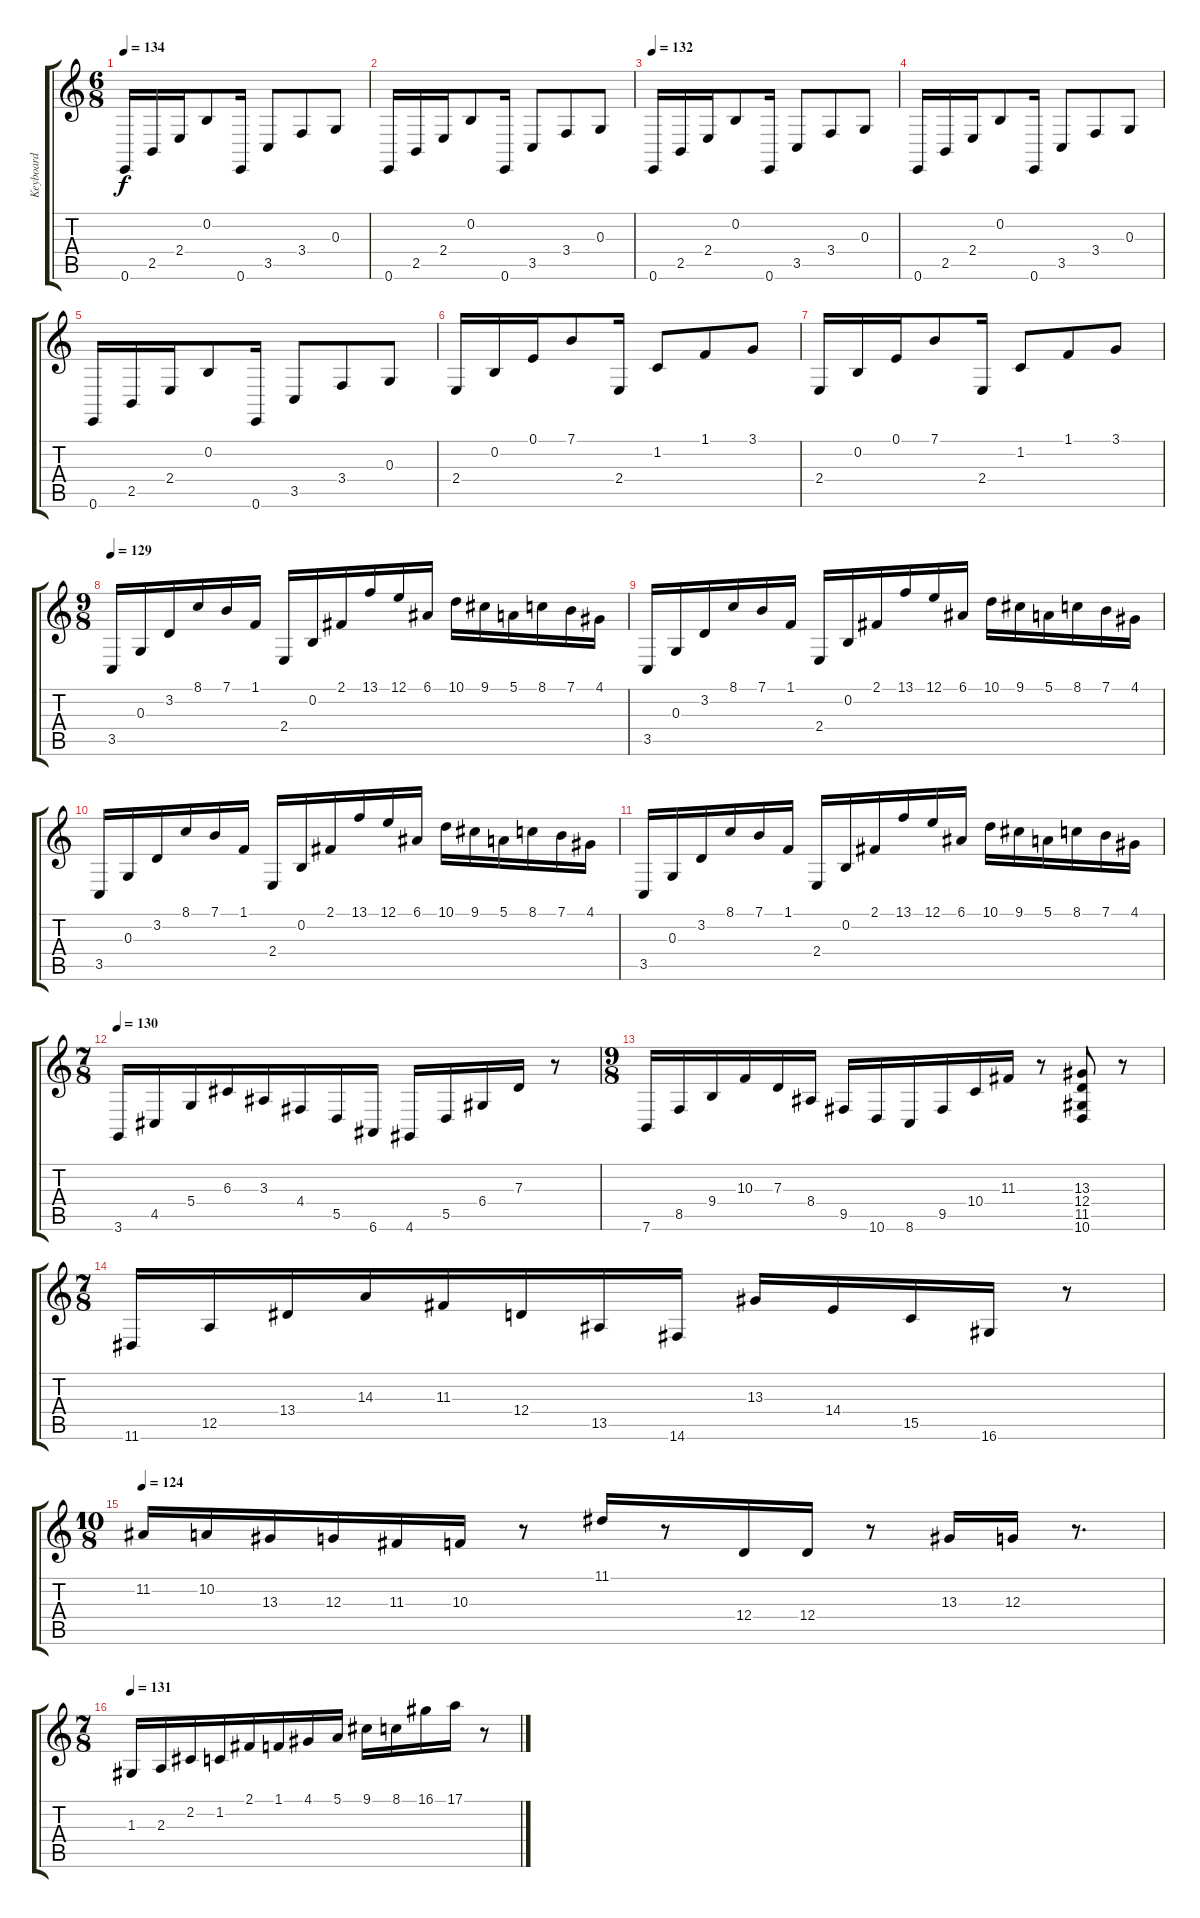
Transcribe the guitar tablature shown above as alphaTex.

\track ("Keyboard" "Keyboard") {instrument stringensemble1}
\staff {score tabs}
\tuning (E4 B3 G3 D3 A2 E2) {hide}
\ts (6 8)
\tempo 134
\clef g2
\ks aminor
0.6.16{dy f} 2.5.16 2.4.16 0.2.8 0.6.16 3.5.8 3.4.8 0.3.8 |
0.6.16 2.5.16 2.4.16 0.2.8 0.6.16 3.5.8 3.4.8 0.3.8 |
\tempo 132
0.6.16 2.5.16 2.4.16 0.2.8 0.6.16 3.5.8 3.4.8 0.3.8 |
0.6.16 2.5.16 2.4.16 0.2.8 0.6.16 3.5.8 3.4.8 0.3.8 |
0.6.16 2.5.16 2.4.16 0.2.8 0.6.16 3.5.8 3.4.8 0.3.8 |
2.4.16{volume 14 instrument lead2sawtooth} 0.2.16 0.1.16 7.1.8 2.4.16 1.2.8 1.1.8 3.1.8 |
2.4.16 0.2.16 0.1.16 7.1.8 2.4.16 1.2.8 1.1.8 3.1.8 |
\ts (9 8)
\tempo 129
3.5.16 0.3.16 3.2.16 8.1.16 7.1.16 1.1.16 2.4.16 0.2.16 2.1.16 13.1.16 12.1.16 6.1.16 10.1.16 9.1.16 5.1.16 8.1.16 7.1.16 4.1.16 |
3.5.16 0.3.16 3.2.16 8.1.16 7.1.16 1.1.16 2.4.16 0.2.16 2.1.16 13.1.16 12.1.16 6.1.16 10.1.16 9.1.16 5.1.16 8.1.16 7.1.16 4.1.16 |
3.5.16 0.3.16 3.2.16 8.1.16 7.1.16 1.1.16 2.4.16 0.2.16 2.1.16 13.1.16 12.1.16 6.1.16 10.1.16 9.1.16 5.1.16 8.1.16 7.1.16 4.1.16 |
3.5.16 0.3.16 3.2.16 8.1.16 7.1.16 1.1.16 2.4.16 0.2.16 2.1.16 13.1.16 12.1.16 6.1.16 10.1.16 9.1.16 5.1.16 8.1.16 7.1.16 4.1.16 |
\ts (7 8)
\tempo 130
3.6.16 4.5.16 5.4.16 6.3.16 3.3.16 4.4.16 5.5.16 6.6.16 4.6.16 5.5.16 6.4.16 7.3.16 r.8 |
\ts (9 8)
7.6.16 8.5.16 9.4.16 10.3.16 7.3.16 8.4.16 9.5.16 10.6.16 8.6.16 9.5.16 10.4.16 11.3.16 r.8 (13.3 12.4 11.5 10.6).8 r.8 |
\ts (7 8)
11.6.16 12.5.16 13.4.16 14.3.16 11.3.16 12.4.16 13.5.16 14.6.16 13.3.16 14.4.16 15.5.16 16.6.16 r.8 |
\ts (10 8)
\tempo 124
11.2.16 10.2.16 13.3.16 12.3.16 11.3.16 10.3.16 r.8 11.1.16 r.8 12.4.16 12.4.16 r.8 13.3.16 12.3.16 r.8{d} |
\ts (7 8)
\tempo 131
1.3.16 2.3.16 2.2.16 1.2.16 2.1.16 1.1.16 4.1.16 5.1.16 9.1.16 8.1.16 16.1.16 17.1.16 r.8
